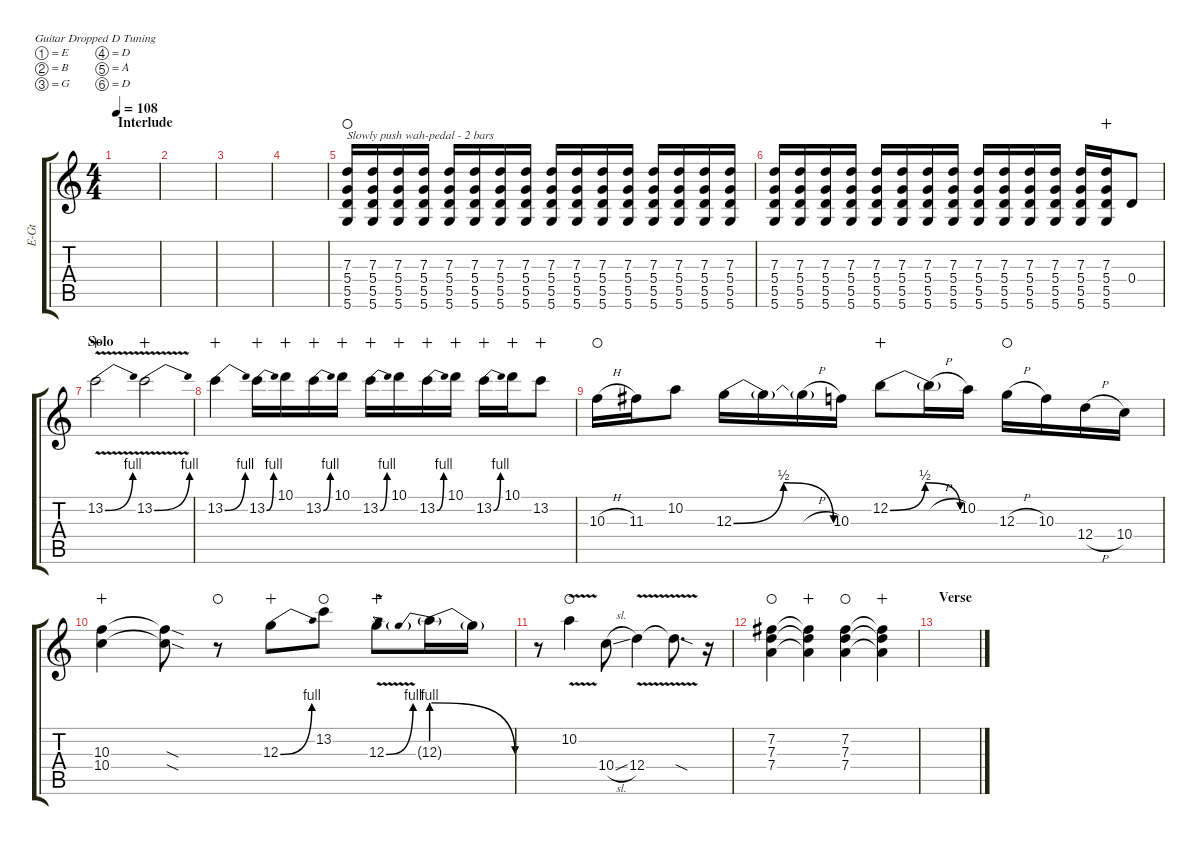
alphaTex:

\defaultSystemsLayout 4
\hideDynamics
\bracketExtendMode groupsimilarinstruments
\otherSystemsTrackNameOrientation horizontal
\chordDiagramsInScore
\track ("Lead" "E-Gt") {instrument distortionguitar}
\staff {score tabs}
\tuning (E4 B3 G3 D3 A2 D2)
\ts (4 4)
\section ("" "Interlude")
\tempo 108
\clef g2
\ks c
|
|
|
|
(5.6 5.5 5.4 7.3).16{txt "Slowly push wah-pedal - 2 bars" waho} (5.6 5.5 5.4 7.3).16 (5.6 5.5 5.4 7.3).16 (5.6 5.5 5.4 7.3).16 (5.6 5.5 5.4 7.3).16 (5.6 5.5 5.4 7.3).16 (5.6 5.5 5.4 7.3).16 (5.6 5.5 5.4 7.3).16 (5.6 5.5 5.4 7.3).16 (5.6 5.5 5.4 7.3).16 (5.6 5.5 5.4 7.3).16 (5.6 5.5 5.4 7.3).16 (5.6 5.5 5.4 7.3).16 (5.6 5.5 5.4 7.3).16 (5.6 5.5 5.4 7.3).16 (5.6 5.5 5.4 7.3).16 |
(5.6 5.5 5.4 7.3).16 (5.6 5.5 5.4 7.3).16 (5.6 5.5 5.4 7.3).16 (5.6 5.5 5.4 7.3).16 (5.6 5.5 5.4 7.3).16 (5.6 5.5 5.4 7.3).16 (5.6 5.5 5.4 7.3).16 (5.6 5.5 5.4 7.3).16 (5.6 5.5 5.4 7.3).16 (5.6 5.5 5.4 7.3).16 (5.6 5.5 5.4 7.3).16 (5.6 5.5 5.4 7.3).16 (5.6 5.5 5.4 7.3).16 (5.6 5.5 5.4 7.3).16{wahc} 0.4.8 |
\section ("" "Solo")
13.2{be (bend 0 0 15 4) v}.2{wahc} 13.2{be (bend 0 0 15 4) v}.2{wahc} |
13.2{be (bend 0 0 15 4)}.4{wahc} 13.2{be (bend 0 0 15 4)}.16{wahc} 10.1.16{wahc} 13.2{be (bend 0 0 15 4)}.16{wahc} 10.1.16{wahc} 13.2{be (bend 0 0 15 4)}.16{wahc} 10.1.16{wahc} 13.2{be (bend 0 0 15 4)}.16{wahc} 10.1.16{wahc} 13.2{be (bend 0 0 15 4)}.16{wahc} 10.1.16{wahc} 13.2.8{wahc} |
10.3{h}.16{waho} 11.3.16 10.2.8 12.3{be (bendrelease 0 0 10.2 2 20.4 2 30 0)}.16 12.3{t}.16 12.3{h t}.16 10.3.16 12.2{be (bendrelease 0 0 10.2 2 20.4 2 30 0)}.8{wahc} 12.2{h t}.16 10.2.16 12.3{h}.16{waho} 10.3.16 12.4{h}.16 10.4.16 |
(10.4 10.3).4{wahc} (10.4{sod t} 10.3{sod t}).8 r.8{waho} 12.3{be (bend 0 0 15 4)}.8{wahc} 13.2.8{waho} 12.3{be (bend 0 0 15 4) v}.8{wahc} 12.3{be (prebendrelease 0 4 15 0) g}.16 12.3{t}.16 |
r.8 10.2{v}.4{waho} 10.4{sl}.8 12.4{v}.4 12.4{v sod t}.8{d} r.16 |
(7.2 7.3 7.4).4{waho} (7.2{t} 7.3{t} 7.4{t}).4{wahc} (7.4 7.3 7.2).4{waho} (7.4{t} 7.3{t} 7.2{t}).4{wahc} |
\section ("" "Verse")
